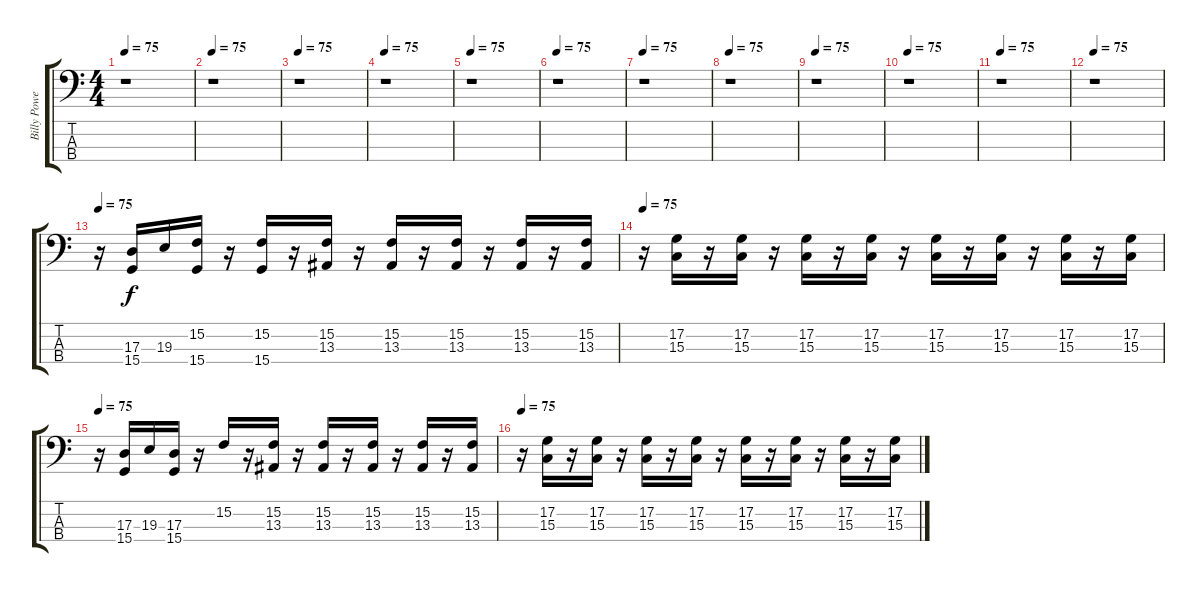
\track ("Billy Powell (keyboard left hand)" "Billy Powe") {instrument acousticgrandpiano}
\staff {score tabs}
\tuning (G2 D2 A1 E1) {hide}
\ts (4 4)
\tempo 75
\clef f4
\ks c
r.1{dy fff} |
\tempo 75
r.1 |
\tempo 75
r.1 |
\tempo 75
r.1 |
\tempo 75
r.1 |
\tempo 75
r.1 |
\tempo 75
r.1 |
\tempo 75
r.1 |
\tempo 75
r.1 |
\tempo 75
r.1 |
\tempo 75
r.1 |
\tempo 75
r.1 |
\tempo 75
r.16 (17.3 15.4).16{dy f} 19.3.16 (15.2 15.4).16 r.16 (15.2 15.4).16 r.16 (15.2 13.3).16 r.16 (15.2 13.3).16 r.16 (15.2 13.3).16 r.16 (15.2 13.3).16 r.16 (15.2 13.3).16 |
\tempo 75
r.16 (17.2 15.3).16 r.16 (17.2 15.3).16 r.16 (17.2 15.3).16 r.16 (17.2 15.3).16 r.16 (17.2 15.3).16 r.16 (17.2 15.3).16 r.16 (17.2 15.3).16 r.16 (17.2 15.3).16 |
\tempo 75
r.16 (17.3 15.4).16 19.3.16 (17.3 15.4).16 r.16 15.2.16 r.16 (15.2 13.3).16 r.16 (15.2 13.3).16 r.16 (15.2 13.3).16 r.16 (15.2 13.3).16 r.16 (15.2 13.3).16 |
\tempo 75
r.16 (17.2 15.3).16 r.16 (17.2 15.3).16 r.16 (17.2 15.3).16 r.16 (17.2 15.3).16 r.16 (17.2 15.3).16 r.16 (17.2 15.3).16 r.16 (17.2 15.3).16 r.16 (17.2 15.3).16
